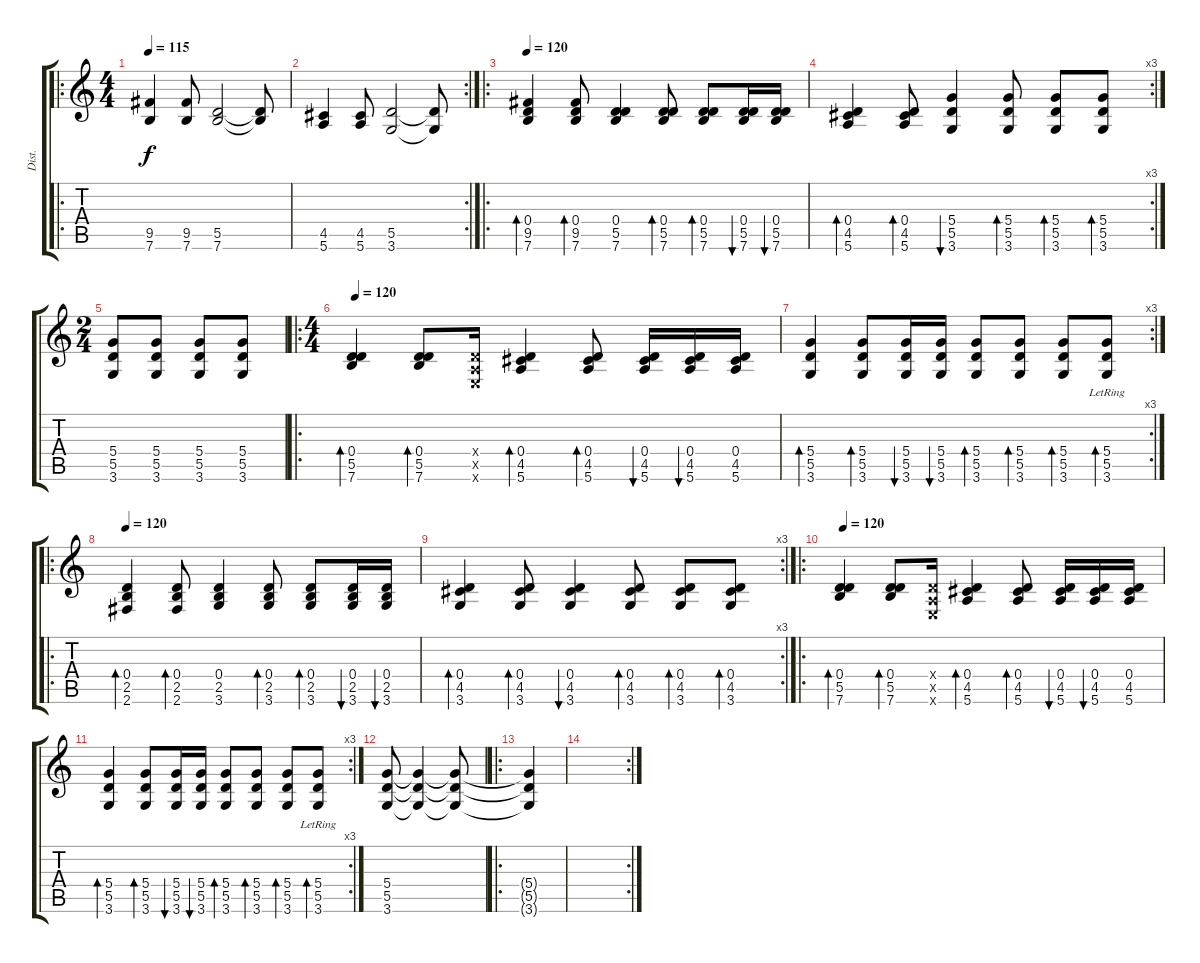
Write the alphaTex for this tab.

\track ("Dist." "Dist.") {instrument distortionguitar}
\staff {score tabs}
\tuning (E4 B3 G3 D3 A2 E2) {hide}
\ro
\ts (4 4)
\tempo 115
\clef g2
\ks c
(9.5 7.6).4{dy f volume 10} (9.5 7.6).8 (5.5 7.6).2 (5.5{t} 7.6{t}).8 |
\rc 2
(4.5 5.6).4 (4.5 5.6).8 (5.5 3.6).2 (5.5{t} 3.6{t}).8 |
\ro
\tempo 120
(0.4 9.5 7.6).4{bd 30 volume 11} (0.4 9.5 7.6).8{bd 30} (0.4 5.5 7.6).4 (0.4 5.5 7.6).8{bd 30} (0.4 5.5 7.6).8{bd 30} (0.4 5.5 7.6).16{bu 30} (0.4 5.5 7.6).16{bu 30} |
\rc 3
(0.4 4.5 5.6).4{bd 30} (0.4 4.5 5.6).8{bd 30} (5.4 5.5 3.6).4{bu 30} (5.4 5.5 3.6).8{bd 30} (5.4 5.5 3.6).8{bd 30} (5.4 5.5 3.6).8{bd 30} |
\ts (2 4)
(5.4 5.5 3.6).8{volume 16} (5.4 5.5 3.6).8 (5.4 5.5 3.6).8 (5.4 5.5 3.6).8 |
\ro
\ts (4 4)
\tempo 120
(0.4 5.5 7.6).4{bd 30} (0.4 5.5 7.6).8{bd 30} (0.4{x} 0.5{x} 0.6{x}).16 (0.4 4.5 5.6).4{bd 30} (0.4 4.5 5.6).8{bd 30} (0.4 4.5 5.6).16{bu 30} (0.4 4.5 5.6).16{bu 30} (0.4 4.5 5.6).16 |
\rc 3
(5.4 5.5 3.6).4{bd 30} (5.4 5.5 3.6).8{bd 30} (5.4 5.5 3.6).16{bu 30} (5.4 5.5 3.6).16{bu 30} (5.4 5.5 3.6).8{bd 30} (5.4 5.5 3.6).8{bd 30} (5.4 5.5 3.6).8{bd 30} (5.4{lr} 5.5{lr} 3.6{lr}).8{bd 30} |
\ro
\tempo 120
(0.4 2.5 2.6).4{bd 30 volume 10} (0.4 2.5 2.6).8{bd 30} (0.4 2.5 3.6).4 (0.4 2.5 3.6).8{bd 30} (0.4 2.5 3.6).8{bd 30} (0.4 2.5 3.6).16{bu 30} (0.4 2.5 3.6).16{bu 30} |
\rc 3
(0.4 4.5 3.6).4{bd 30} (0.4 4.5 3.6).8{bd 30} (0.4 4.5 3.6).4{bu 30} (0.4 4.5 3.6).8{bd 30} (0.4 4.5 3.6).8{bd 30} (0.4 4.5 3.6).8{bd 30} |
\ro
\tempo 120
(0.4 5.5 7.6).4{bd 30} (0.4 5.5 7.6).8{bd 30} (0.4{x} 0.5{x} 0.6{x}).16 (0.4 4.5 5.6).4{bd 30} (0.4 4.5 5.6).8{bd 30} (0.4 4.5 5.6).16{bu 30} (0.4 4.5 5.6).16{bu 30} (0.4 4.5 5.6).16 |
\rc 3
(5.4 5.5 3.6).4{bd 30} (5.4 5.5 3.6).8{bd 30} (5.4 5.5 3.6).16{bu 30} (5.4 5.5 3.6).16{bu 30} (5.4 5.5 3.6).8{bd 30} (5.4 5.5 3.6).8{bd 30} (5.4 5.5 3.6).8{bd 30} (5.4{lr} 5.5{lr} 3.6{lr}).8{bd 30} |
(5.4 5.5 3.6).8{volume 5} (5.4{t} 5.5{t} 3.6{t}).4 (5.4{t} 5.5{t} 3.6{t}).8 |
\ro
(5.4{t} 5.5{t} 3.6{t}).4{volume 7} |
\rc 2
